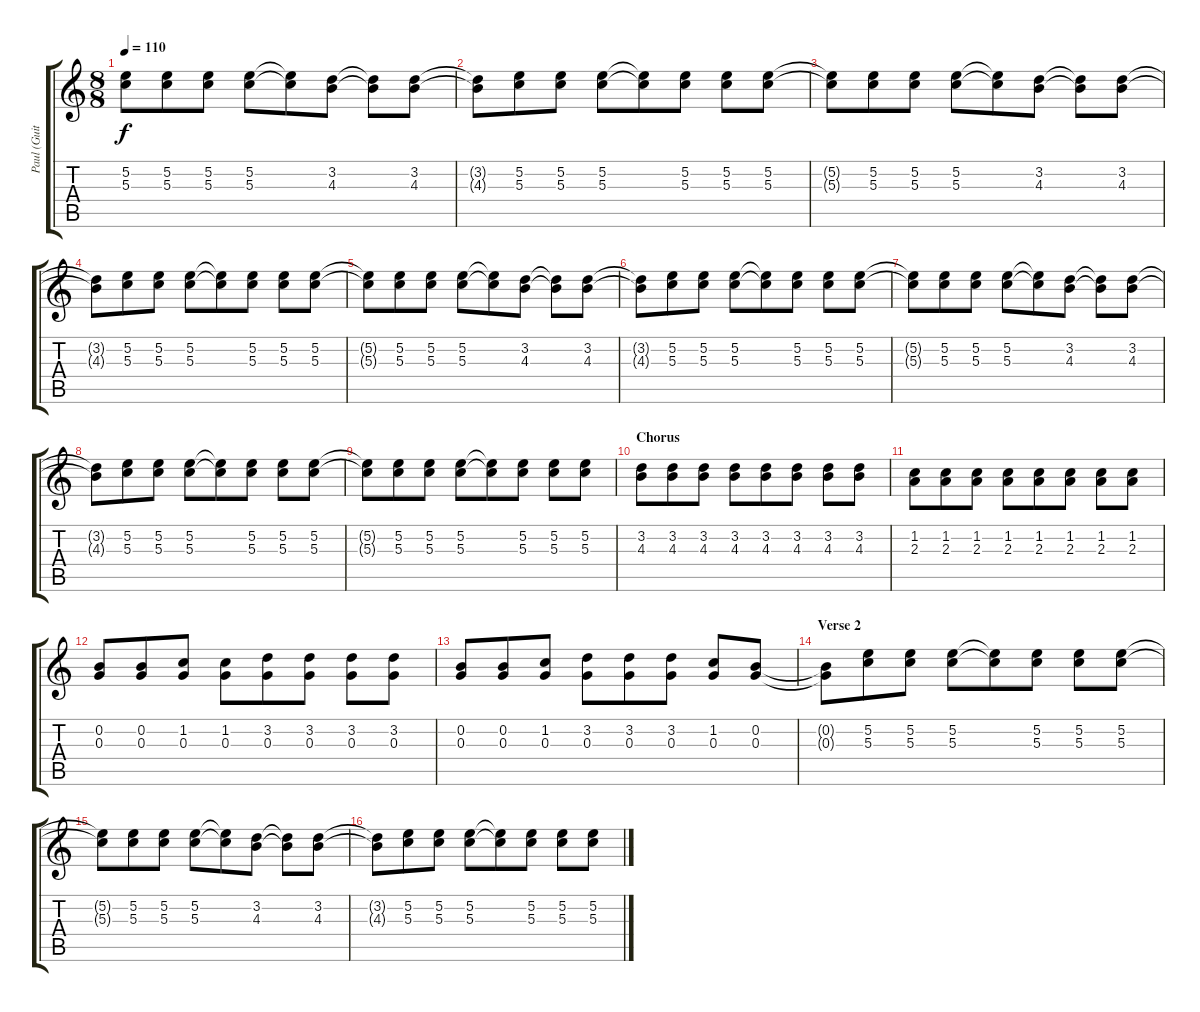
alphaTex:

\track ("Paul (Guitar 1)" "Paul (Guit") {instrument electricguitarclean}
\staff {score tabs}
\tuning (E4 B3 G3 D3 A2 E2) {hide}
\ts (8 8)
\tempo 110
\clef g2
\ks c
(5.2{t} 5.3{t}).8{dy f} (5.2 5.3).8 (5.2 5.3).8 (5.2 5.3).8 (5.2{t} 5.3{t}).8 (3.2 4.3).8 (3.2{t} 4.3{t}).8 (3.2 4.3).8 |
(3.2{t} 4.3{t}).8 (5.2 5.3).8 (5.2 5.3).8 (5.2 5.3).8 (5.2{t} 5.3{t}).8 (5.2 5.3).8 (5.2 5.3).8 (5.2 5.3).8 |
(5.2{t} 5.3{t}).8 (5.2 5.3).8 (5.2 5.3).8 (5.2 5.3).8 (5.2{t} 5.3{t}).8 (3.2 4.3).8 (3.2{t} 4.3{t}).8 (3.2 4.3).8 |
(3.2{t} 4.3{t}).8 (5.2 5.3).8 (5.2 5.3).8 (5.2 5.3).8 (5.2{t} 5.3{t}).8 (5.2 5.3).8 (5.2 5.3).8 (5.2 5.3).8 |
(5.2{t} 5.3{t}).8 (5.2 5.3).8 (5.2 5.3).8 (5.2 5.3).8 (5.2{t} 5.3{t}).8 (3.2 4.3).8 (3.2{t} 4.3{t}).8 (3.2 4.3).8 |
(3.2{t} 4.3{t}).8 (5.2 5.3).8 (5.2 5.3).8 (5.2 5.3).8 (5.2{t} 5.3{t}).8 (5.2 5.3).8 (5.2 5.3).8 (5.2 5.3).8 |
(5.2{t} 5.3{t}).8 (5.2 5.3).8 (5.2 5.3).8 (5.2 5.3).8 (5.2{t} 5.3{t}).8 (3.2 4.3).8 (3.2{t} 4.3{t}).8 (3.2 4.3).8 |
(3.2{t} 4.3{t}).8 (5.2 5.3).8 (5.2 5.3).8 (5.2 5.3).8 (5.2{t} 5.3{t}).8 (5.2 5.3).8 (5.2 5.3).8 (5.2 5.3).8 |
(5.2{t} 5.3{t}).8 (5.2 5.3).8 (5.2 5.3).8 (5.2 5.3).8 (5.2{t} 5.3{t}).8 (5.2 5.3).8 (5.2 5.3).8 (5.2 5.3).8 |
\section ("" "Chorus")
(3.2 4.3).8 (3.2 4.3).8 (3.2 4.3).8 (3.2 4.3).8 (3.2 4.3).8 (3.2 4.3).8 (3.2 4.3).8 (3.2 4.3).8 |
(1.2 2.3).8 (1.2 2.3).8 (1.2 2.3).8 (1.2 2.3).8 (1.2 2.3).8 (1.2 2.3).8 (1.2 2.3).8 (1.2 2.3).8 |
(0.2 0.3).8 (0.2 0.3).8 (1.2 0.3).8 (1.2 0.3).8 (3.2 0.3).8 (3.2 0.3).8 (3.2 0.3).8 (3.2 0.3).8 |
(0.2 0.3).8 (0.2 0.3).8 (1.2 0.3).8 (3.2 0.3).8 (3.2 0.3).8 (3.2 0.3).8 (1.2 0.3).8 (0.2 0.3).8 |
\section ("" "Verse 2")
(0.2{t} 0.3{t}).8 (5.2 5.3).8 (5.2 5.3).8 (5.2 5.3).8 (5.2{t} 5.3{t}).8 (5.2 5.3).8 (5.2 5.3).8 (5.2 5.3).8 |
(5.2{t} 5.3{t}).8 (5.2 5.3).8 (5.2 5.3).8 (5.2 5.3).8 (5.2{t} 5.3{t}).8 (3.2 4.3).8 (3.2{t} 4.3{t}).8 (3.2 4.3).8 |
(3.2{t} 4.3{t}).8 (5.2 5.3).8 (5.2 5.3).8 (5.2 5.3).8 (5.2{t} 5.3{t}).8 (5.2 5.3).8 (5.2 5.3).8 (5.2 5.3).8
